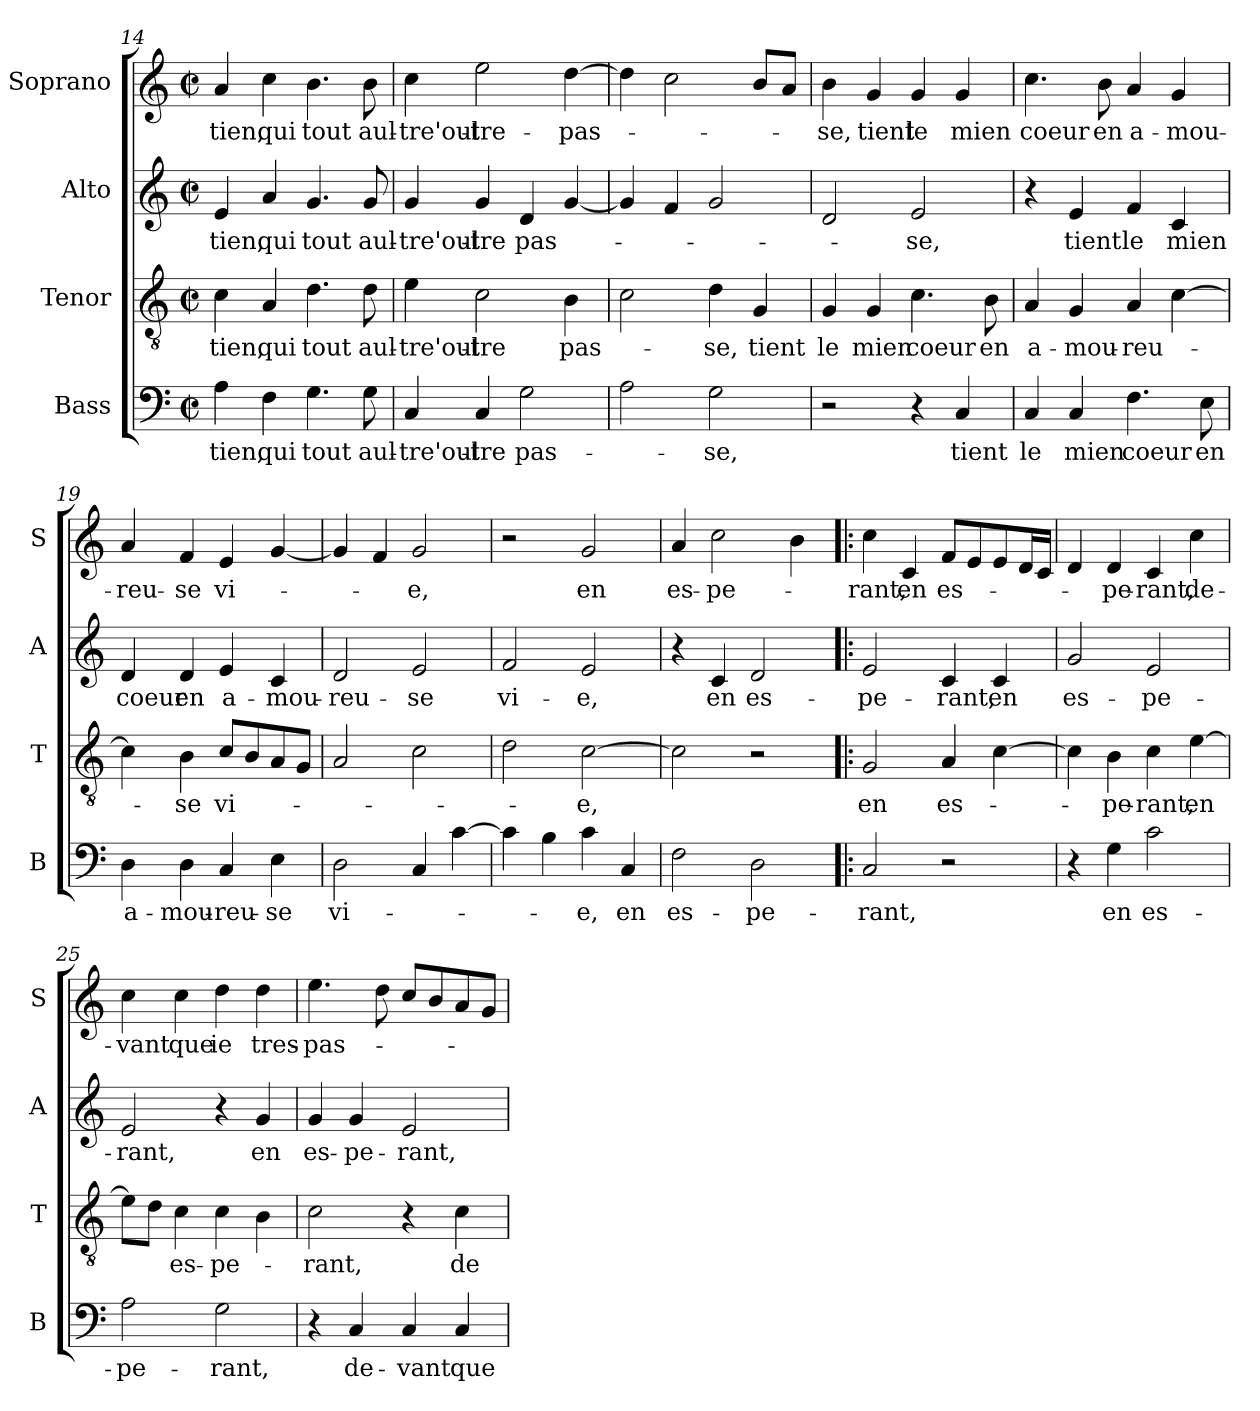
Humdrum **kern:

**kern	**text	**kern	**text	**kern	**text	**kern	**text
*part4	*part4	*part3	*part3	*part2	*part2	*part1	*part1
*staff4	*staff4	*staff3	*staff3	*staff2	*staff2	*staff1	*staff1
*I"Bass	*	*I"Tenor	*	*I"Alto	*	*I"Soprano	*
*I'B	*	*I'T	*	*I'A	*	*I'S	*
*clefF4	*	*clefGv2	*	*clefG2	*	*clefG2	*
*k[]	*	*k[]	*	*k[]	*	*k[]	*
*C:	*	*C:	*	*C:	*	*C:	*
*M2/2	*	*M2/2	*	*M2/2	*	*M2/2	*
*met(c|)	*	*met(c|)	*	*met(c|)	*	*met(c|)	*
=14	=14	=14	=14	=14	=14	=14	=14
!	!LO:LY:b	!	!LO:LY:b	!	!LO:LY:b	!	!LO:LY:b
4A\	-tien,	4c\	-tien,	4e/	-tien,	4a/	-tien,
!	!LO:LY:b	!	!LO:LY:b	!	!LO:LY:b	!	!LO:LY:b
4F\	qui	4A/	qui	4a/	qui	4cc\	qui
!	!LO:LY:b	!	!LO:LY:b	!	!LO:LY:b	!	!LO:LY:b
4.G\	tout	4.d\	tout	4.g/	tout	4.b\	tout
!	!LO:LY:b	!	!LO:LY:b	!	!LO:LY:b	!	!LO:LY:b
8G\	aul-	8d\	aul-	8g/	aul-	8b\	aul-
=15	=15	=15	=15	=15	=15	=15	=15
!	!LO:LY:b	!	!LO:LY:b	!	!LO:LY:b	!	!LO:LY:b
4C/	-tre'oul-	4e\	-tre'oul-	4g/	-tre'oul-	4cc\	-tre'oul-
!	!LO:LY:b	!	!LO:LY:b	!	!LO:LY:b	!	!LO:LY:b
4C/	-tre	2c\	-tre	4g/	-tre	2ee\	-tre-
!	!LO:LY:b	!	!	!	!LO:LY:b	!	!
2G\	pas-	.	.	4d/	pas-	.	.
!	!	!	!LO:LY:b	!	!	!	!LO:LY:b
.	.	4B\	pas-	[4g/	.	[4dd\	-pas-
=16	=16	=16	=16	=16	=16	=16	=16
2A\	.	2c\	.	4g/]	.	4dd\]	.
.	.	.	.	4f/	.	2cc\	.
!	!LO:LY:b	!	!LO:LY:b	!	!	!	!
2G\	-se,	4d\	-se,	2g/	.	.	.
!	!	!	!LO:LY:b	!	!	!	!
.	.	4G/	tient	.	.	8b/L	.
.	.	.	.	.	.	8a/J	.
=17	=17	=17	=17	=17	=17	=17	=17
!	!	!	!LO:LY:b	!	!	!	!LO:LY:b
2r	.	4G/	le	2d/	.	4b\	-se,
!	!	!	!LO:LY:b	!	!	!	!LO:LY:b
.	.	4G/	mien	.	.	4g/	tient
!	!	!	!LO:LY:b	!	!LO:LY:b	!	!LO:LY:b
4r	.	4.c\	coeur	2e/	-se,	4g/	le
!	!LO:LY:b	!	!	!	!	!	!LO:LY:b
4C/	tient	.	.	.	.	4g/	mien
!	!	!	!LO:LY:b	!	!	!	!
.	.	8B\	en	.	.	.	.
!!LO:LB:g=z
=18	=18	=18	=18	=18	=18	=18	=18
!	!LO:LY:b	!	!LO:LY:b	!	!	!	!LO:LY:b
4C/	le	4A/	a-	4r	.	4.cc\	coeur
!	!LO:LY:b	!	!LO:LY:b	!	!LO:LY:b	!	!
4C/	mien	4G/	-mou-	4e/	tient	.	.
!	!	!	!	!	!	!	!LO:LY:b
.	.	.	.	.	.	8b\	en
!	!LO:LY:b	!	!LO:LY:b	!	!LO:LY:b	!	!LO:LY:b
4.F\	coeur	4A/	-reu-	4f/	le	4a/	a-
!	!	!	!	!	!LO:LY:b	!	!LO:LY:b
.	.	[4c\	.	4c/	mien	4g/	-mou-
!	!LO:LY:b	!	!	!	!	!	!
8E\	en	.	.	.	.	.	.
=19	=19	=19	=19	=19	=19	=19	=19
!	!LO:LY:b	!	!	!	!LO:LY:b	!	!LO:LY:b
4D\	a-	4c\]	.	4d/	coeur	4a/	-reu-
!	!LO:LY:b	!	!LO:LY:b	!	!LO:LY:b	!	!LO:LY:b
4D\	-mou-	4B\	-se	4d/	en	4f/	-se
!	!LO:LY:b	!	!LO:LY:b	!	!LO:LY:b	!	!LO:LY:b
4C/	-reu-	8c/L	vi-	4e/	a-	4e/	vi-
.	.	8B/	.	.	.	.	.
!	!LO:LY:b	!	!	!	!LO:LY:b	!	!
4E\	-se	8A/	.	4c/	-mou-	[4g/	.
.	.	8G/J	.	.	.	.	.
=20	=20	=20	=20	=20	=20	=20	=20
!	!LO:LY:b	!	!	!	!LO:LY:b	!	!
2D\	vi-	2A/	.	2d/	-reu-	4g/]	.
.	.	.	.	.	.	4f/	.
!	!	!	!	!	!LO:LY:b	!	!LO:LY:b
4C/	.	2c\	.	2e/	-se	2g/	-e,
[4c\	.	.	.	.	.	.	.
=21	=21	=21	=21	=21	=21	=21	=21
!	!	!	!	!	!LO:LY:b	!	!
4c\]	.	2d\	.	2f/	vi-	2r	.
4B\	.	.	.	.	.	.	.
!	!LO:LY:b	!	!LO:LY:b	!	!LO:LY:b	!	!LO:LY:b
4c\	-e,	[2c\	-e,	2e/	-e,	2g/	en
!	!LO:LY:b	!	!	!	!	!	!
4C/	en	.	.	.	.	.	.
=22	=22	=22	=22	=22	=22	=22	=22
!	!LO:LY:b	!	!	!	!	!	!LO:LY:b
2F\	es-	2c\]	.	4r	.	4a/	es-
!	!	!	!	!	!LO:LY:b	!	!LO:LY:b
.	.	.	.	4c/	en	2cc\	-pe-
!	!LO:LY:b	!	!	!	!LO:LY:b	!	!
2D\	-pe-	2r	.	2d/	es-	.	.
.	.	.	.	.	.	4b\	.
!!LO:PB:g=z
=23!|:	=23!|:	=23!|:	=23!|:	=23!|:	=23!|:	=23!|:	=23!|:
!	!LO:LY:b	!	!LO:LY:b	!	!LO:LY:b	!	!LO:LY:b
2C/	-rant,	2G/	en	2e/	-pe-	4cc\	-rant,
!	!	!	!	!	!	!	!LO:LY:b
.	.	.	.	.	.	4c/	en
!	!	!	!LO:LY:b	!	!LO:LY:b	!	!LO:LY:b
2r	.	4A/	es-	4c/	-rant,	8f/L	es-
.	.	.	.	.	.	8e/	.
!	!	!	!	!	!LO:LY:b	!	!
.	.	[4c\	.	4c/	en	8e/	.
.	.	.	.	.	.	16d/L	.
.	.	.	.	.	.	16c/JJ	.
=24	=24	=24	=24	=24	=24	=24	=24
!	!	!	!	!	!LO:LY:b	!	!
4r	.	4c\]	.	2g/	es-	4d/	.
!	!LO:LY:b	!	!LO:LY:b	!	!	!	!LO:LY:b
4G\	en	4B\	-pe-	.	.	4d/	-pe-
!	!LO:LY:b	!	!LO:LY:b	!	!LO:LY:b	!	!LO:LY:b
2c\	es-	4c\	-rant,	2e/	-pe-	4c/	-rant,
!	!	!	!LO:LY:b	!	!	!	!LO:LY:b
.	.	[4e\	en	.	.	4cc\	de-
=25	=25	=25	=25	=25	=25	=25	=25
!	!LO:LY:b	!	!	!	!LO:LY:b	!	!LO:LY:b
2A\	-pe-	8e\L]	.	2e/	-rant,	4cc\	-vant
.	.	8d\J	.	.	.	.	.
!	!	!	!LO:LY:b	!	!	!	!LO:LY:b
.	.	4c\	es-	.	.	4cc\	que
!	!LO:LY:b	!	!LO:LY:b	!	!	!	!LO:LY:b
2G\	-rant,	4c\	-pe-	4r	.	4dd\	ie
!	!	!	!	!	!LO:LY:b	!	!LO:LY:b
.	.	4B\	.	4g/	en	4dd\	tres-
=26	=26	=26	=26	=26	=26	=26	=26
!	!	!	!LO:LY:b	!	!LO:LY:b	!	!LO:LY:b
4r	.	2c\	-rant,	4g/	es-	4.ee\	-pas-
!	!LO:LY:b	!	!	!	!LO:LY:b	!	!
4C/	de-	.	.	4g/	-pe-	.	.
.	.	.	.	.	.	8dd\	.
!	!LO:LY:b	!	!	!	!LO:LY:b	!	!
4C/	-vant	4r	.	2e/	-rant,	8cc/L	.
.	.	.	.	.	.	8b/	.
!	!LO:LY:b	!	!LO:LY:b	!	!	!	!
4C/	que	4c\	de-	.	.	8a/	.
.	.	.	.	.	.	8g/J	.
=	=	=	=	=	=	=	=
*-	*-	*-	*-	*-	*-	*-	*-
